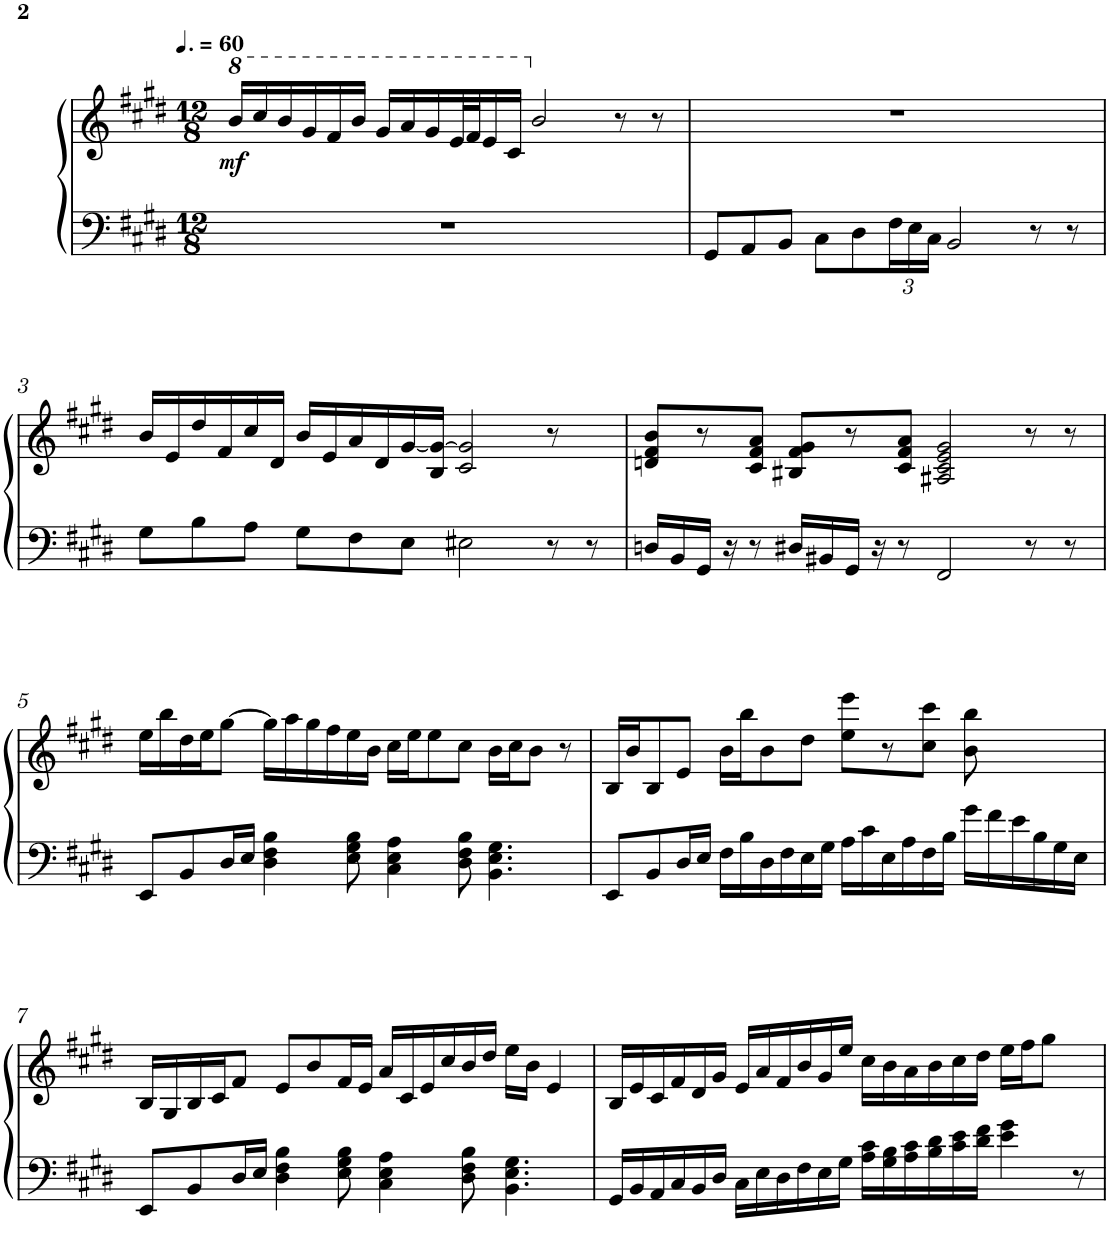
**kern	**kern	**dynam
*part1	*part1	*part1
*staff2	*staff1	*staff1/2
*I"Grand Piano	*	*
*I'Pno.	*	*
*clefF4	*clefG2	*
*k[f#c#g#d#]	*k[f#c#g#d#]	*
*E:	*E:	*
*M12/8	*M12/8	*
*MM90	*MM90	*
*	*8va	*
=1	=1	=1
!	!	!LO:DY:b
1.r	16bb/LL	mf
.	16ccc#/	.
.	16bb/	.
.	16gg#/	.
.	16ff#/	.
.	16bb/JJ	.
.	16gg#/LL	.
.	16aa/	.
.	16gg#/	.
.	32ee/L	.
.	32ff#/J	.
.	16ee/	.
.	16cc#/JJ	.
*	*X8va	*
.	2b/	.
.	8r	.
.	8r	.
=2	=2	=2
8GG#/L	1.r	.
8AA/	.	.
8BB/J	.	.
8C#\L	.	.
8D#\	.	.
*Xbrackettup	*	*
24F#\L	.	.
24E\	.	.
24C#\JJ	.	.
2BB/	.	.
8r	.	.
8r	.	.
!!LO:LB:g=z
=3	=3	=3
8G#\L	16b/LL	.
.	16e/	.
8B\	16dd#/	.
.	16f#/	.
8A\J	16cc#/	.
.	16d#/JJ	.
8G#\L	16b/LL	.
.	16e/	.
8F#\	16a/	.
.	16d#/	.
8E\J	[16g#/	.
.	16B/ 16g#/_JJ	.
2E#X\	2c#/ 2g#/]	.
8r	8r	.
8r	8ryy	.
=4	=4	=4
16Dn/LL	8dn/ 8f#/ 8b/L	.
16BB/	.	.
16GG#/JJ	8r	.
16r	.	.
8r	8c#/ 8f#/ 8a/J	.
16D#X/LL	8B#X/ 8f#/ 8g#/L	.
16BB#X/	.	.
16GG#/JJ	8r	.
16r	.	.
8r	8c#/ 8f#/ 8a/J	.
2FF#/	2A#X/ 2c#/ 2e/ 2g#/	.
8r	8r	.
8r	8r	.
!!LO:LB:g=z
=5	=5	=5
8EE/L	16ee\LL	.
.	16bb\	.
8BB/	16dd#\	.
.	16ee\J	.
16D#/L	[8gg#\J	.
16E/JJ	.	.
4D#\ 4F#\ 4B\	16gg#\LL]	.
.	16aa\	.
.	16gg#\	.
.	16ff#\	.
8E\ 8G#\ 8B\	16ee\	.
.	16b\JJ	.
4C#\ 4E\ 4A\	16cc#\LL	.
.	16ee\J	.
.	8ee\	.
8D#\ 8F#\ 8B\	8cc#\J	.
4.BB\ 4.E\ 4.G#\	16b\LL	.
.	16cc#\J	.
.	8b\J	.
.	8r	.
=6	=6	=6
8EE/L	16B/LL	.
.	16b/J	.
8BB/	8B/	.
16D#/L	8e/J	.
16E/JJ	.	.
16F#\LL	16b\LL	.
16B\	16bb\J	.
16D#\	8b\	.
16F#\	.	.
16E\	8dd#\J	.
16G#\JJ	.	.
16A\LL	8ee\ 8eee\L	.
16c#\	.	.
16E\	8r	.
16A\	.	.
16F#\	8cc#\ 8ccc#\J	.
16B\JJ	.	.
16g#\LL	8b\ 8bb\	.
16f#\	.	.
16e\	4ryy	.
16B\	.	.
16G#\	.	.
16E\JJ	.	.
!!LO:LB:g=z
=7	=7	=7
8EE/L	16B/LL	.
.	16G#/	.
8BB/	16B/	.
.	16c#/J	.
16D#/L	8f#/J	.
16E/JJ	.	.
4D#\ 4F#\ 4B\	8e/L	.
.	8b/	.
8E\ 8G#\ 8B\	16f#/L	.
.	16e/JJ	.
4C#\ 4E\ 4A\	16a/LL	.
.	16c#/	.
.	16e/	.
.	16cc#/	.
8D#\ 8F#\ 8B\	16b/	.
.	16dd#/JJ	.
4.BB\ 4.E\ 4.G#\	16ee\LL	.
.	16b\JJ	.
.	4e/	.
=8	=8	=8
16GG#/LL	16B/LL	.
16BB/	16e/	.
16AA/	16c#/	.
16C#/	16f#/	.
16BB/	16d#/	.
16D#/JJ	16g#/JJ	.
16C#\LL	16e/LL	.
16E\	16a/	.
16D#\	16f#/	.
16F#\	16b/	.
16E\	16g#/	.
16G#\JJ	16ee/JJ	.
16A\ 16c#\LL	16cc#\LL	.
16G#\ 16B\	16b\	.
16A\ 16c#\	16a\	.
16B\ 16d#\	16b\	.
16c#\ 16e\	16cc#\	.
16d#\ 16f#\JJ	16dd#\JJ	.
4e\ 4g#\	16ee\LL	.
.	16ff#\J	.
.	8gg#\J	.
8r	8ryy	.
=	=	=
*-	*-	*-
